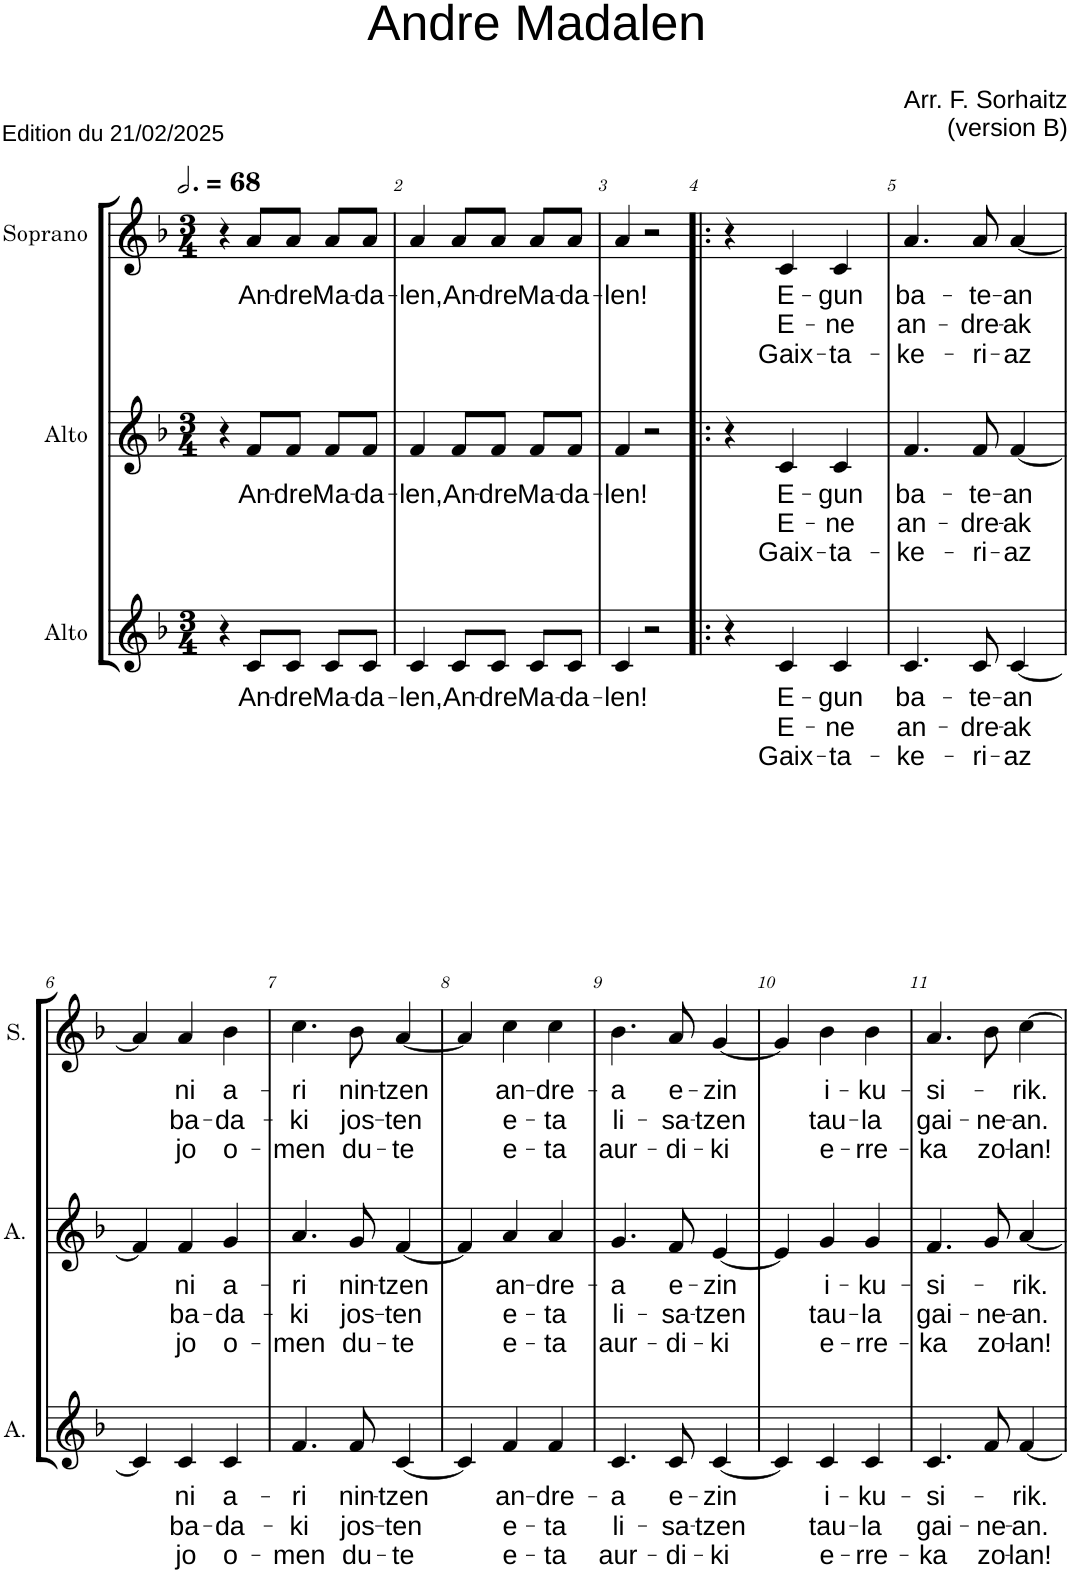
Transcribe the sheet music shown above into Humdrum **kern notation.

**kern	**text	**text	**text	**kern	**text	**text	**text	**kern	**text	**text	**text
*part3	*part3	*part3	*part3	*part2	*part2	*part2	*part2	*part1	*part1	*part1	*part1
*staff3	*staff3	*staff3	*staff3	*staff2	*staff2	*staff2	*staff2	*staff1	*staff1	*staff1	*staff1
*I"Alto	*	*	*	*I"Alto	*	*	*	*I"Soprano	*	*	*
*I'A.	*	*	*	*I'A.	*	*	*	*I'S.	*	*	*
*clefG2	*	*	*	*clefG2	*	*	*	*clefG2	*	*	*
*k[b-]	*	*	*	*k[b-]	*	*	*	*k[b-]	*	*	*
*M3/4	*	*	*	*M3/4	*	*	*	*M3/4	*	*	*
*MM204	*	*	*	*MM204	*	*	*	*MM204	*	*	*
=1	=1	=1	=1	=1	=1	=1	=1	=1	=1	=1	=1
4r	.	.	.	4r	.	.	.	4r	.	.	.
!	!LO:LY:b	!	!	!	!LO:LY:b	!	!	!	!LO:LY:b	!	!
8c/L	An-	.	.	8f/L	An-	.	.	8a/L	An-	.	.
!	!LO:LY:b	!	!	!	!LO:LY:b	!	!	!	!LO:LY:b	!	!
8c/J	-dre	.	.	8f/J	-dre	.	.	8a/J	-dre	.	.
!	!LO:LY:b	!	!	!	!LO:LY:b	!	!	!	!LO:LY:b	!	!
8c/L	Ma-	.	.	8f/L	Ma-	.	.	8a/L	Ma-	.	.
!	!LO:LY:b	!	!	!	!LO:LY:b	!	!	!	!LO:LY:b	!	!
8c/J	-da-	.	.	8f/J	-da-	.	.	8a/J	-da-	.	.
=2	=2	=2	=2	=2	=2	=2	=2	=2	=2	=2	=2
!	!LO:LY:b	!	!	!	!LO:LY:b	!	!	!	!LO:LY:b	!	!
4c/	-len,	.	.	4f/	-len,	.	.	4a/	-len,	.	.
!	!LO:LY:b	!	!	!	!LO:LY:b	!	!	!	!LO:LY:b	!	!
8c/L	An-	.	.	8f/L	An-	.	.	8a/L	An-	.	.
!	!LO:LY:b	!	!	!	!LO:LY:b	!	!	!	!LO:LY:b	!	!
8c/J	-dre	.	.	8f/J	-dre	.	.	8a/J	-dre	.	.
!	!LO:LY:b	!	!	!	!LO:LY:b	!	!	!	!LO:LY:b	!	!
8c/L	Ma-	.	.	8f/L	Ma-	.	.	8a/L	Ma-	.	.
!	!LO:LY:b	!	!	!	!LO:LY:b	!	!	!	!LO:LY:b	!	!
8c/J	-da-	.	.	8f/J	-da-	.	.	8a/J	-da-	.	.
=3	=3	=3	=3	=3	=3	=3	=3	=3	=3	=3	=3
!	!LO:LY:b	!	!	!	!LO:LY:b	!	!	!	!LO:LY:b	!	!
4c/	-len!	.	.	4f/	-len!	.	.	4a/	-len!	.	.
2r	.	.	.	2r	.	.	.	2r	.	.	.
=4!|:	=4!|:	=4!|:	=4!|:	=4!|:	=4!|:	=4!|:	=4!|:	=4!|:	=4!|:	=4!|:	=4!|:
4r	.	.	.	4r	.	.	.	4r	.	.	.
!	!LO:LY:b	!LO:LY:b	!LO:LY:b	!	!LO:LY:b	!LO:LY:b	!LO:LY:b	!	!LO:LY:b	!LO:LY:b	!LO:LY:b
4c/	E-	E-	Gaix-	4c/	E-	E-	Gaix-	4c/	E-	E-	Gaix-
!	!LO:LY:b	!LO:LY:b	!LO:LY:b	!	!LO:LY:b	!LO:LY:b	!LO:LY:b	!	!LO:LY:b	!LO:LY:b	!LO:LY:b
4c/	-gun	-ne	-ta-	4c/	-gun	-ne	-ta-	4c/	-gun	-ne	-ta-
=5	=5	=5	=5	=5	=5	=5	=5	=5	=5	=5	=5
!	!LO:LY:b	!LO:LY:b	!LO:LY:b	!	!LO:LY:b	!LO:LY:b	!LO:LY:b	!	!LO:LY:b	!LO:LY:b	!LO:LY:b
4.c/	ba-	an-	-ke-	4.f/	ba-	an-	-ke-	4.a/	ba-	an-	-ke-
!	!LO:LY:b	!LO:LY:b	!LO:LY:b	!	!LO:LY:b	!LO:LY:b	!LO:LY:b	!	!LO:LY:b	!LO:LY:b	!LO:LY:b
8c/	-te-	-dre-	-ri-	8f/	-te-	-dre-	-ri-	8a/	-te-	-dre-	-ri-
!	!LO:LY:b	!LO:LY:b	!LO:LY:b	!	!LO:LY:b	!LO:LY:b	!LO:LY:b	!	!LO:LY:b	!LO:LY:b	!LO:LY:b
[4c/	-an	-ak	-az	[4f/	-an	-ak	-az	[4a/	-an	-ak	-az
!!LO:LB:g=z
=6	=6	=6	=6	=6	=6	=6	=6	=6	=6	=6	=6
4c/]	.	.	.	4f/]	.	.	.	4a/]	.	.	.
!	!LO:LY:b	!LO:LY:b	!LO:LY:b	!	!LO:LY:b	!LO:LY:b	!LO:LY:b	!	!LO:LY:b	!LO:LY:b	!LO:LY:b
4c/	ni	ba-	jo	4f/	ni	ba-	jo	4a/	ni	ba-	jo
!	!LO:LY:b	!LO:LY:b	!LO:LY:b	!	!LO:LY:b	!LO:LY:b	!LO:LY:b	!	!LO:LY:b	!LO:LY:b	!LO:LY:b
4c/	a-	-da-	o-	4g/	a-	-da-	o-	4b-\	a-	-da-	o-
=7	=7	=7	=7	=7	=7	=7	=7	=7	=7	=7	=7
!	!LO:LY:b	!LO:LY:b	!LO:LY:b	!	!LO:LY:b	!LO:LY:b	!LO:LY:b	!	!LO:LY:b	!LO:LY:b	!LO:LY:b
4.f/	-ri	-ki	-men	4.a/	-ri	-ki	-men	4.cc\	-ri	-ki	-men
!	!LO:LY:b	!LO:LY:b	!LO:LY:b	!	!LO:LY:b	!LO:LY:b	!LO:LY:b	!	!LO:LY:b	!LO:LY:b	!LO:LY:b
8f/	nin-	jos-	du-	8g/	nin-	jos-	du-	8b-\	nin-	jos-	du-
!	!LO:LY:b	!LO:LY:b	!LO:LY:b	!	!LO:LY:b	!LO:LY:b	!LO:LY:b	!	!LO:LY:b	!LO:LY:b	!LO:LY:b
[4c/	-tzen	-ten	-te	[4f/	-tzen	-ten	-te	[4a/	-tzen	-ten	-te
=8	=8	=8	=8	=8	=8	=8	=8	=8	=8	=8	=8
4c/]	.	.	.	4f/]	.	.	.	4a/]	.	.	.
!	!LO:LY:b	!LO:LY:b	!LO:LY:b	!	!LO:LY:b	!LO:LY:b	!LO:LY:b	!	!LO:LY:b	!LO:LY:b	!LO:LY:b
4f/	an-	e-	e-	4a/	an-	e-	e-	4cc\	an-	e-	e-
!	!LO:LY:b	!LO:LY:b	!LO:LY:b	!	!LO:LY:b	!LO:LY:b	!LO:LY:b	!	!LO:LY:b	!LO:LY:b	!LO:LY:b
4f/	-dre-	-ta	-ta	4a/	-dre-	-ta	-ta	4cc\	-dre-	-ta	-ta
=9	=9	=9	=9	=9	=9	=9	=9	=9	=9	=9	=9
!	!LO:LY:b	!LO:LY:b	!LO:LY:b	!	!LO:LY:b	!LO:LY:b	!LO:LY:b	!	!LO:LY:b	!LO:LY:b	!LO:LY:b
4.c/	-a	li-	aur-	4.g/	-a	li-	aur-	4.b-\	-a	li-	aur-
!	!LO:LY:b	!LO:LY:b	!LO:LY:b	!	!LO:LY:b	!LO:LY:b	!LO:LY:b	!	!LO:LY:b	!LO:LY:b	!LO:LY:b
8c/	e-	-sa-	-di-	8f/	e-	-sa-	-di-	8a/	e-	-sa-	-di-
!	!LO:LY:b	!LO:LY:b	!LO:LY:b	!	!LO:LY:b	!LO:LY:b	!LO:LY:b	!	!LO:LY:b	!LO:LY:b	!LO:LY:b
[4c/	-zin	-tzen	-ki	[4e/	-zin	-tzen	-ki	[4g/	-zin	-tzen	-ki
=10	=10	=10	=10	=10	=10	=10	=10	=10	=10	=10	=10
4c/]	.	.	.	4e/]	.	.	.	4g/]	.	.	.
!	!LO:LY:b	!LO:LY:b	!LO:LY:b	!	!LO:LY:b	!LO:LY:b	!LO:LY:b	!	!LO:LY:b	!LO:LY:b	!LO:LY:b
4c/	i-	tau-	e-	4g/	i-	tau-	e-	4b-\	i-	tau-	e-
!	!LO:LY:b	!LO:LY:b	!LO:LY:b	!	!LO:LY:b	!LO:LY:b	!LO:LY:b	!	!LO:LY:b	!LO:LY:b	!LO:LY:b
4c/	-ku-	-la	-rre-	4g/	-ku-	-la	-rre-	4b-\	-ku-	-la	-rre-
=11	=11	=11	=11	=11	=11	=11	=11	=11	=11	=11	=11
!	!LO:LY:b	!LO:LY:b	!LO:LY:b	!	!LO:LY:b	!LO:LY:b	!LO:LY:b	!	!LO:LY:b	!LO:LY:b	!LO:LY:b
4.c/	-si-	gai-	-ka	4.f/	-si-	gai-	-ka	4.a/	-si-	gai-	-ka
!	!	!LO:LY:b	!LO:LY:b	!	!	!LO:LY:b	!LO:LY:b	!	!	!LO:LY:b	!LO:LY:b
8f/	.	-ne-	zo-	8g/	.	-ne-	zo-	8b-\	.	-ne-	zo-
!	!LO:LY:b	!LO:LY:b	!LO:LY:b	!	!LO:LY:b	!LO:LY:b	!LO:LY:b	!	!LO:LY:b	!LO:LY:b	!LO:LY:b
[4f/	-rik.	-an.	-lan!	[4a/	-rik.	-an.	-lan!	[4cc\	-rik.	-an.	-lan!
=	=	=	=	=	=	=	=	=	=	=	=
*-	*-	*-	*-	*-	*-	*-	*-	*-	*-	*-	*-
